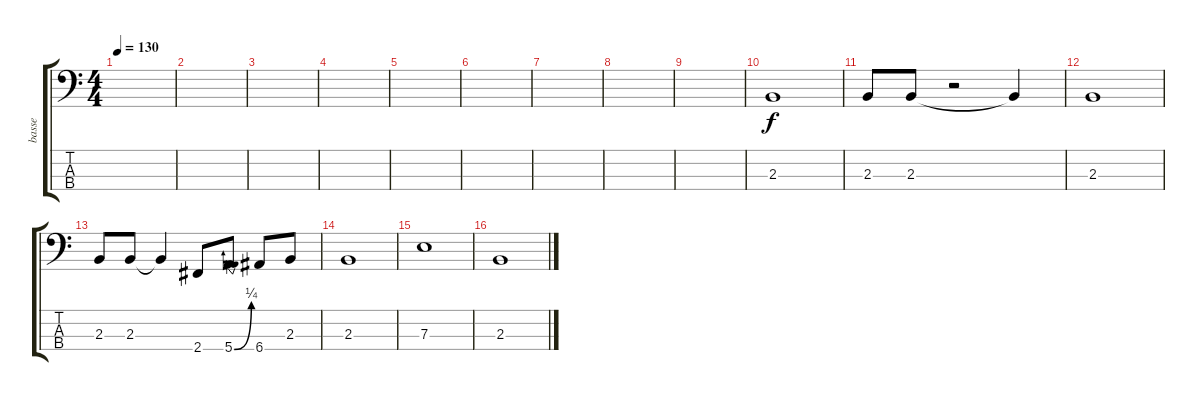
\track ("basse" "basse") {instrument electricbassfinger}
\staff {score tabs}
\tuning (G2 D2 A1 E1) {hide}
\ts (4 4)
\tempo 130
\clef f4
\ks c
|
|
|
|
|
|
|
|
|
2.3.1 |
2.3.8 2.3.8 r.2 2.3{t}.4 |
2.3.1 |
2.3.8 2.3.8 2.3{t}.4 2.4.8 5.4{be (bend 0 0 60 1)}.8 6.4.8 2.3.8 |
2.3.1 |
7.3.1 |
2.3.1
